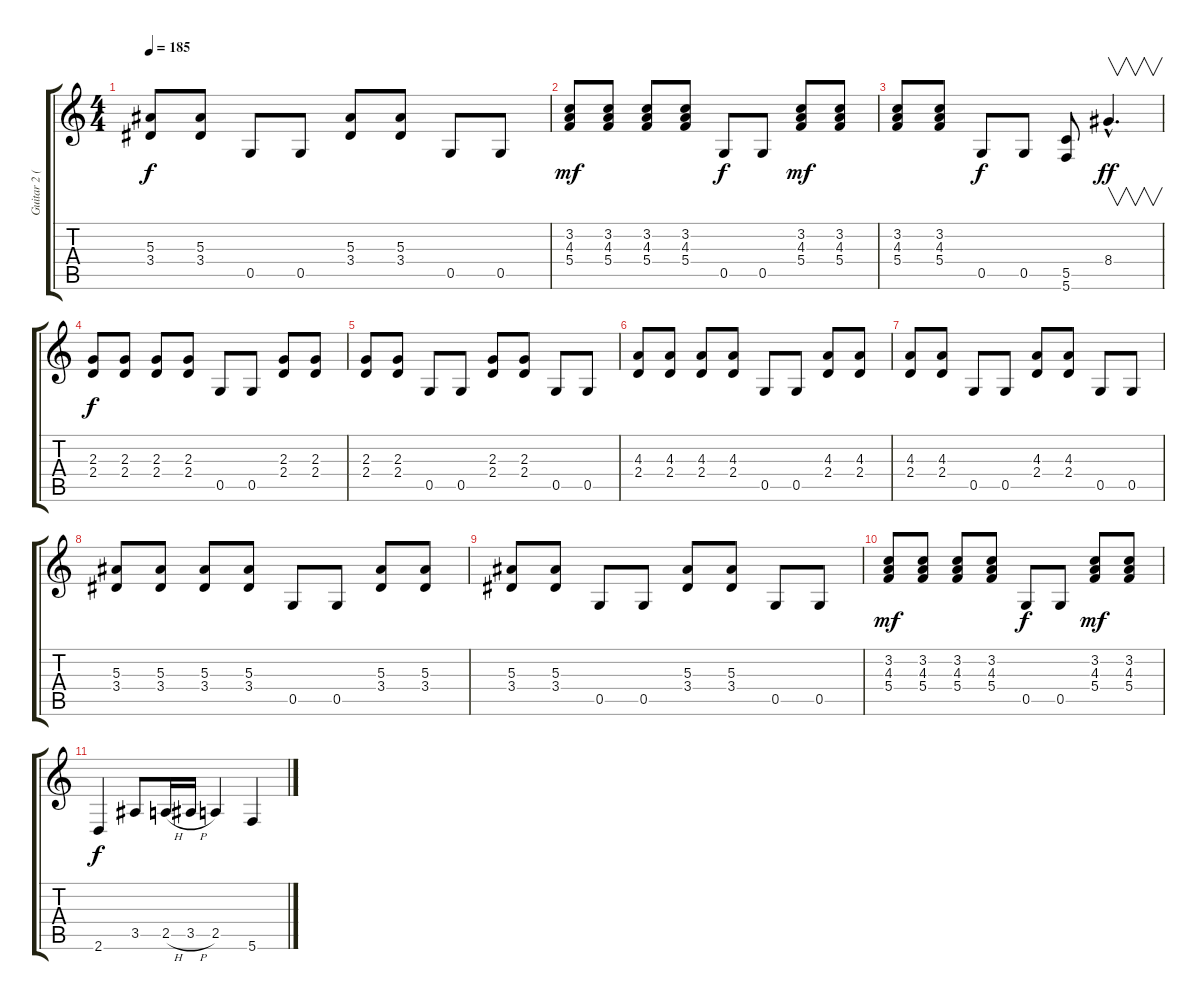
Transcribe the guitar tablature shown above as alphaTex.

\track ("Guitar 2 (Lead)" "Guitar 2 (") {instrument distortionguitar}
\staff {score tabs}
\tuning (D4 A3 F3 C3 G2 C2) {hide}
\ts (4 4)
\tempo 185
\clef g2
\ks c
(5.3 3.4).8{dy f} (5.3 3.4).8 0.5.8 0.5.8 (5.3 3.4).8 (5.3 3.4).8 0.5.8 0.5.8 |
(3.2 4.3 5.4).8{dy mf} (3.2 4.3 5.4).8 (3.2 4.3 5.4).8 (3.2 4.3 5.4).8 0.5.8{dy f} 0.5.8 (3.2 4.3 5.4).8{dy mf} (3.2 4.3 5.4).8 |
(3.2 4.3 5.4).8 (3.2 4.3 5.4).8 0.5.8{dy f} 0.5.8 (5.5 5.6).8 8.4{hac}.4{v d dy ff instrument guitarharmonics} |
(2.3 2.4).8{dy f instrument distortionguitar} (2.3 2.4).8 (2.3 2.4).8 (2.3 2.4).8 0.5.8 0.5.8 (2.3 2.4).8 (2.3 2.4).8 |
(2.3 2.4).8 (2.3 2.4).8 0.5.8 0.5.8 (2.3 2.4).8 (2.3 2.4).8 0.5.8 0.5.8 |
(4.3 2.4).8 (4.3 2.4).8 (4.3 2.4).8 (4.3 2.4).8 0.5.8 0.5.8 (4.3 2.4).8 (4.3 2.4).8 |
(4.3 2.4).8 (4.3 2.4).8 0.5.8 0.5.8 (4.3 2.4).8 (4.3 2.4).8 0.5.8 0.5.8 |
(5.3 3.4).8 (5.3 3.4).8 (5.3 3.4).8 (5.3 3.4).8 0.5.8 0.5.8 (5.3 3.4).8 (5.3 3.4).8 |
(5.3 3.4).8 (5.3 3.4).8 0.5.8 0.5.8 (5.3 3.4).8 (5.3 3.4).8 0.5.8 0.5.8 |
(3.2 4.3 5.4).8{dy mf} (3.2 4.3 5.4).8 (3.2 4.3 5.4).8 (3.2 4.3 5.4).8 0.5.8{dy f} 0.5.8 (3.2 4.3 5.4).8{dy mf} (3.2 4.3 5.4).8 |
2.6.4{dy f} 3.5.8 2.5{h}.16 3.5{h}.16 2.5.4 5.6.4
